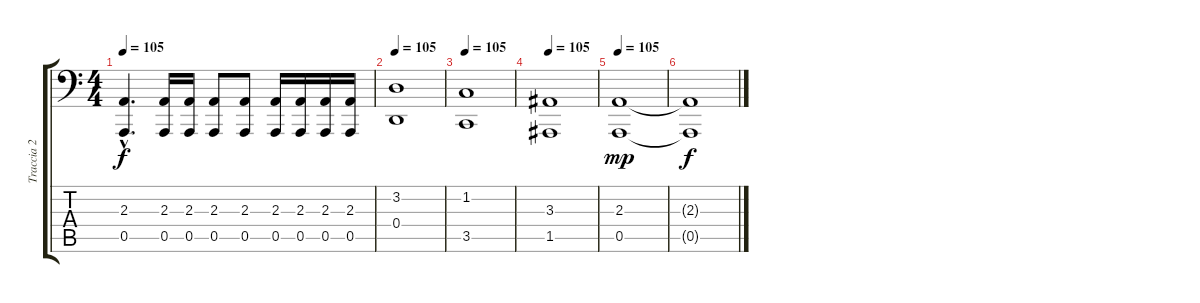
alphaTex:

\track ("Traccia 2" "Traccia 2") {instrument acousticgrandpiano}
\staff {score tabs}
\tuning (E3 B2 G2 D2 A1 E1) {hide}
\ts (4 4)
\tempo 105
\clef f4
\ks c
(2.3{hac} 0.5{hac}).4{d dy f} (2.3 0.5).16 (2.3 0.5).16 (2.3 0.5).8 (2.3 0.5).8 (2.3 0.5).16 (2.3 0.5).16 (2.3 0.5).16 (2.3 0.5).16 |
\tempo 105
(3.2 0.4).1 |
\tempo 105
(1.2 3.5).1 |
\tempo 105
(3.3 1.5).1 |
\tempo 105
(2.3 0.5).1{dy mp} |
(2.3{t} 0.5{t}).1{dy f}
